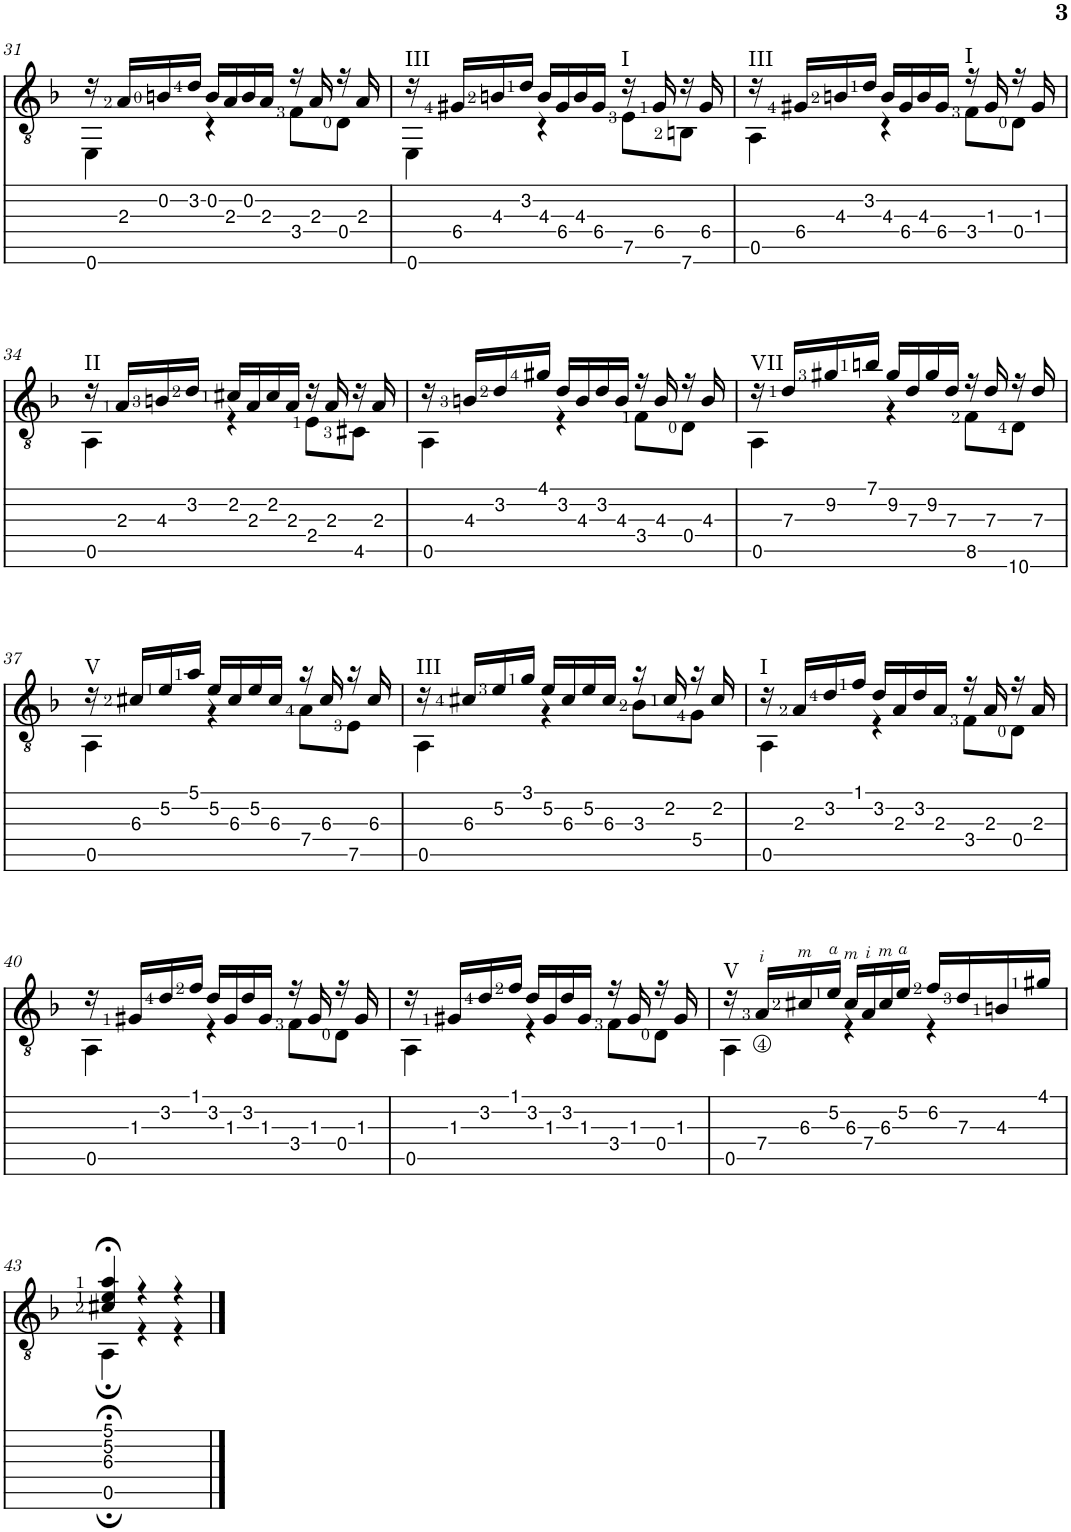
**kern	**kern
*part1	*part1
*staff2	*staff1
*I"Classical Guitar	*
*I'Guit.	*
!!LO:PB:g=z
*	*clefGv2
*k[b-]	*k[b-]
*d:	*d:
*M3/4	*M3/4
=31	=31
*^	*^
16r	4EE	16r	4EE\
16ALL	.	16A/LL	.
16Bn	.	16Bn/	.
16dJJ	.	16d/JJ	.
16BLL	4r	16B/LL	4r
16AJ	.	16A/	.
16BL	.	16B/	.
16AJJ	.	16A/JJ	.
16r	8FL	16r	8F\L
16A	.	16A/	.
16r	8DJ	16r	8D\J
16A	.	16A/	.
=32	=32	=32	=32
!	!	!LO:TX:a:t=III	!
16r	4EE	16r	4EE\
16G#XLL	.	16G#X/LL	.
16Bn	.	16Bn/	.
16dJJ	.	16d/JJ	.
16BLL	4r	16B/LL	4r
16G#J	.	16G#/	.
16BL	.	16B/	.
16G#JJ	.	16G#/JJ	.
!	!	!LO:TX:a:t=I	!
16r	8EL	16r	8E\L
16G#	.	16G#/	.
16r	8BBnJ	16r	8BBn\J
16G#	.	16G#/	.
=33	=33	=33	=33
!	!	!LO:TX:a:t=III	!
16r	4AA	16r	4AA\
16G#XLL	.	16G#X/LL	.
16Bn	.	16Bn/	.
16dJJ	.	16d/JJ	.
16BLL	4r	16B/LL	4r
16G#J	.	16G#/	.
16BL	.	16B/	.
16G#JJ	.	16G#/JJ	.
!	!	!LO:TX:a:t=I	!
16r	8FL	16r	8F\L
16G#	.	16G#/	.
16r	8DJ	16r	8D\J
16G#	.	16G#/	.
!!LO:LB:g=z	!!
=34	=34	=34	=34
!	!	!LO:TX:a:t=II	!
16r	4AA	16r	4AA\
16ALL	.	16A/LL	.
16Bn	.	16Bn/	.
16dJJ	.	16d/JJ	.
16c#XLL	4r	16c#X/LL	4r
16AJ	.	16A/	.
16c#L	.	16c#/	.
16AJJ	.	16A/JJ	.
16r	8EL	16r	8E\L
16A	.	16A/	.
16r	8C#XJ	16r	8C#X\J
16A	.	16A/	.
=35	=35	=35	=35
16r	4AA	16r	4AA\
16BnLL	.	16Bn/LL	.
16d	.	16d/	.
16g#XJJ	.	16g#X/JJ	.
16dLL	4r	16d/LL	4r
16BJ	.	16B/	.
16dL	.	16d/	.
16BJJ	.	16B/JJ	.
16r	8FL	16r	8F\L
16B	.	16B/	.
16r	8DJ	16r	8D\J
16B	.	16B/	.
=36	=36	=36	=36
!	!	!LO:TX:a:t=VII	!
16r	4AA	16r	4AA\
16dLL	.	16d/LL	.
16g#X	.	16g#X/	.
16bnJJ	.	16bn/JJ	.
16g#LL	4r	16g#/LL	4r
16dJ	.	16d/	.
16g#L	.	16g#/	.
16dJJ	.	16d/JJ	.
16r	8FL	16r	8F\L
16d	.	16d/	.
16r	8DJ	16r	8D\J
16d	.	16d/	.
!!LO:LB:g=z	!!
=37	=37	=37	=37
!	!	!LO:TX:a:t=V	!
16r	4AA	16r	4AA\
16c#XLL	.	16c#X/LL	.
16e	.	16e/	.
16aJJ	.	16a/JJ	.
16eLL	4r	16e/LL	4r
16c#J	.	16c#/	.
16eL	.	16e/	.
16c#JJ	.	16c#/JJ	.
16r	8AL	16r	8A\L
16c#	.	16c#/	.
16r	8EJ	16r	8E\J
16c#	.	16c#/	.
=38	=38	=38	=38
!	!	!LO:TX:a:t=III	!
16r	4AA	16r	4AA\
16c#XLL	.	16c#X/LL	.
16e	.	16e/	.
16gJJ	.	16g/JJ	.
16eLL	4r	16e/LL	4r
16c#J	.	16c#/	.
16eL	.	16e/	.
16c#JJ	.	16c#/JJ	.
16r	8B-L	16r	8B-\L
16c#	.	16c#/	.
16r	8GJ	16r	8G\J
16c#	.	16c#/	.
=39	=39	=39	=39
!	!	!LO:TX:a:t=I	!
16r	4AA	16r	4AA\
16ALL	.	16A/LL	.
16d	.	16d/	.
16fJJ	.	16f/JJ	.
16dLL	4r	16d/LL	4r
16AJ	.	16A/	.
16dL	.	16d/	.
16AJJ	.	16A/JJ	.
16r	8FL	16r	8F\L
16A	.	16A/	.
16r	8DJ	16r	8D\J
16A	.	16A/	.
!!LO:LB:g=z	!!
=40	=40	=40	=40
16r	4AA	16r	4AA\
16G#XLL	.	16G#X/LL	.
16d	.	16d/	.
16fJJ	.	16f/JJ	.
16dLL	4r	16d/LL	4r
16G#J	.	16G#/	.
16dL	.	16d/	.
16G#JJ	.	16G#/JJ	.
16r	8FL	16r	8F\L
16G#	.	16G#/	.
16r	8DJ	16r	8D\J
16G#	.	16G#/	.
=41	=41	=41	=41
16r	4AA	16r	4AA\
16G#XLL	.	16G#X/LL	.
16d	.	16d/	.
16fJJ	.	16f/JJ	.
16dLL	4r	16d/LL	4r
16G#J	.	16G#/	.
16dL	.	16d/	.
16G#JJ	.	16G#/JJ	.
16r	8FL	16r	8F\L
16G#	.	16G#/	.
16r	8DJ	16r	8D\J
16G#	.	16G#/	.
=42	=42	=42	=42
!	!	!LO:TX:a:t=V	!
16r	4AA	16r	4AA\
16ALL	.	16A</LL	.
16c#X	.	16c#X/	.
16eJJ	.	16e/JJ	.
16c#LL	4r	16c#/LL	4r
16AJ	.	16A/	.
16c#L	.	16c#/	.
16eJJ	.	16e/JJ	.
16fLL	4r	16f/LL	4r
16dJ	.	16d/	.
16BnL	.	16Bn/	.
16g#XJJ	.	16g#X/JJ	.
!!LO:LB:g=z	!!
=43	=43	=43	=43
4c#X;< 4e;< 4a;<	4AA;	4c#X/;< 4e/;< 4a/;<	4AA;\
4r	4r	4r	4r
4r	4r	4r	4r
*v	*v	*	*
*	*v	*v
==	==
*-	*-
